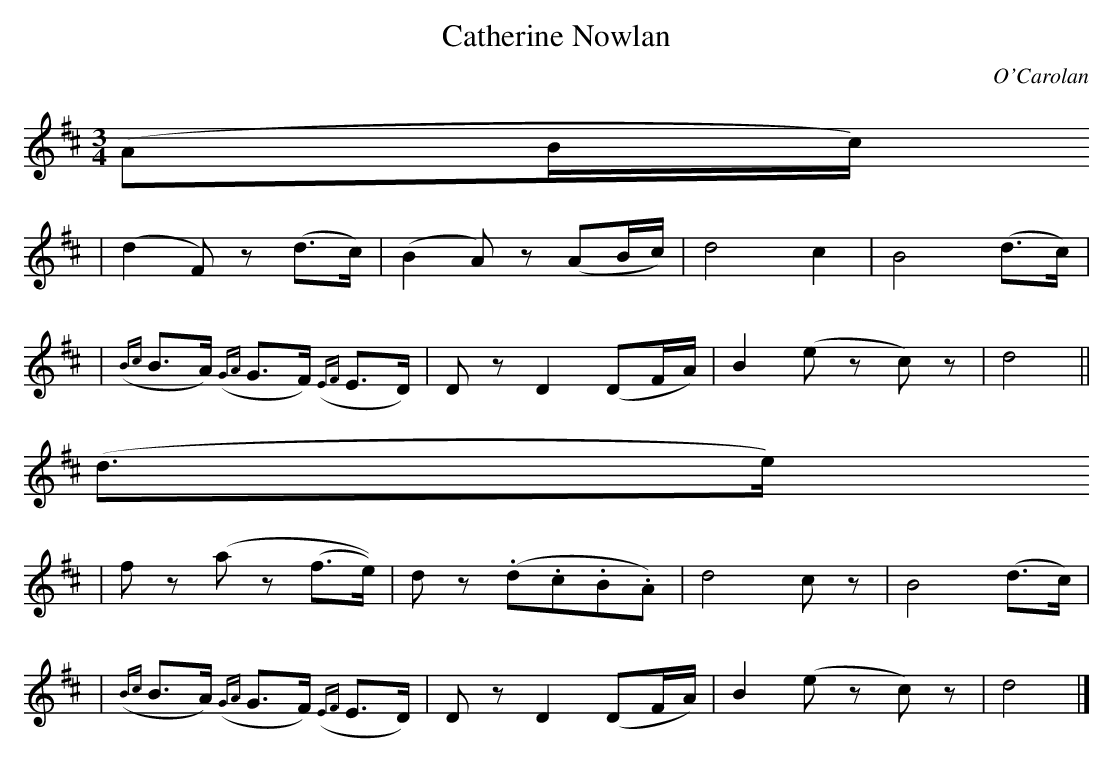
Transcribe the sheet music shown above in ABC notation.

X:1
T: Catherine Nowlan
C: O'Carolan
M: 3/4
L: 1/8
K: D
(AB/c/)
| (d2F)z (d>c) | (B2A)z (AB/c/) | d4 c2 | B4 (d>c) |
| ({Bc}B>A) ({GA}G>F) ({EF}E>D) | Dz D2 (DF/A/) | B2 (ez c)z | d4 ||
(d>e)
| fz (az (f>e)) | dz (.d.c.B.A) | d4 cz | B4 (d>c) |
| ({Bc}B>A) ({GA}G>F) ({EF}E>D) | Dz D2 (DF/A/) | B2 (ez c)z | d4 |]
